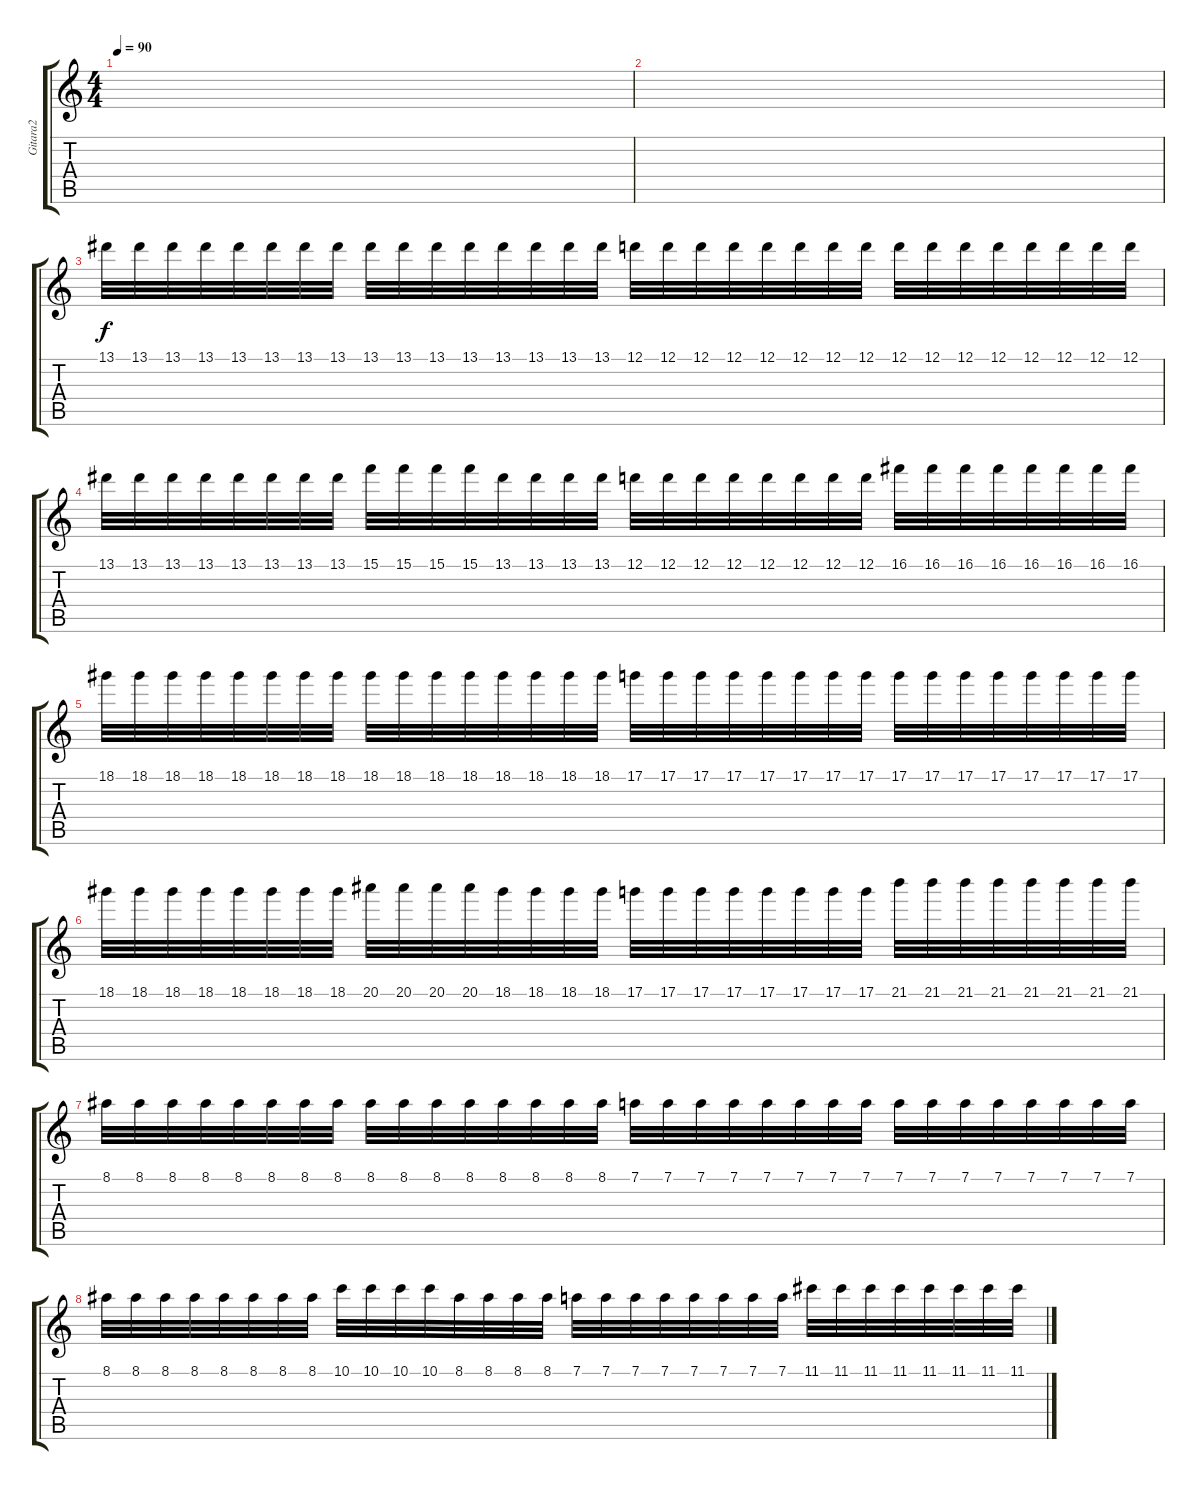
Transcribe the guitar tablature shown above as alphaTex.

\track ("Gitara2" "Gitara2") {instrument overdrivenguitar}
\staff {score tabs}
\tuning (D4 A3 F3 C3 G2 D2) {hide}
\ts (4 4)
\tempo 90
\clef g2
\ks c
|
|
13.1.32 13.1.32 13.1.32 13.1.32 13.1.32 13.1.32 13.1.32 13.1.32 13.1.32 13.1.32 13.1.32 13.1.32 13.1.32 13.1.32 13.1.32 13.1.32 12.1.32 12.1.32 12.1.32 12.1.32 12.1.32 12.1.32 12.1.32 12.1.32 12.1.32 12.1.32 12.1.32 12.1.32 12.1.32 12.1.32 12.1.32 12.1.32 |
13.1.32 13.1.32 13.1.32 13.1.32 13.1.32 13.1.32 13.1.32 13.1.32 15.1.32 15.1.32 15.1.32 15.1.32 13.1.32 13.1.32 13.1.32 13.1.32 12.1.32 12.1.32 12.1.32 12.1.32 12.1.32 12.1.32 12.1.32 12.1.32 16.1.32 16.1.32 16.1.32 16.1.32 16.1.32 16.1.32 16.1.32 16.1.32 |
18.1.32 18.1.32 18.1.32 18.1.32 18.1.32 18.1.32 18.1.32 18.1.32 18.1.32 18.1.32 18.1.32 18.1.32 18.1.32 18.1.32 18.1.32 18.1.32 17.1.32 17.1.32 17.1.32 17.1.32 17.1.32 17.1.32 17.1.32 17.1.32 17.1.32 17.1.32 17.1.32 17.1.32 17.1.32 17.1.32 17.1.32 17.1.32 |
18.1.32 18.1.32 18.1.32 18.1.32 18.1.32 18.1.32 18.1.32 18.1.32 20.1.32 20.1.32 20.1.32 20.1.32 18.1.32 18.1.32 18.1.32 18.1.32 17.1.32 17.1.32 17.1.32 17.1.32 17.1.32 17.1.32 17.1.32 17.1.32 21.1.32 21.1.32 21.1.32 21.1.32 21.1.32 21.1.32 21.1.32 21.1.32 |
8.1.32 8.1.32 8.1.32 8.1.32 8.1.32 8.1.32 8.1.32 8.1.32 8.1.32 8.1.32 8.1.32 8.1.32 8.1.32 8.1.32 8.1.32 8.1.32 7.1.32 7.1.32 7.1.32 7.1.32 7.1.32 7.1.32 7.1.32 7.1.32 7.1.32 7.1.32 7.1.32 7.1.32 7.1.32 7.1.32 7.1.32 7.1.32 |
8.1.32 8.1.32 8.1.32 8.1.32 8.1.32 8.1.32 8.1.32 8.1.32 10.1.32 10.1.32 10.1.32 10.1.32 8.1.32 8.1.32 8.1.32 8.1.32 7.1.32 7.1.32 7.1.32 7.1.32 7.1.32 7.1.32 7.1.32 7.1.32 11.1.32 11.1.32 11.1.32 11.1.32 11.1.32 11.1.32 11.1.32 11.1.32
